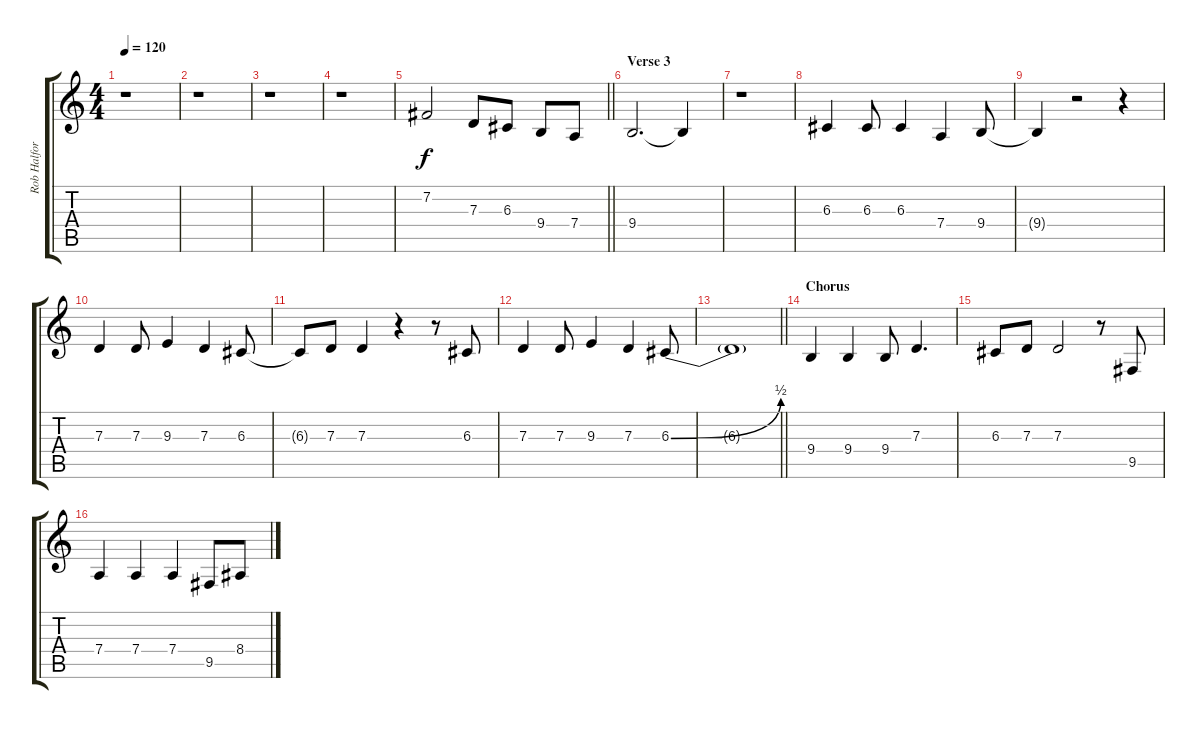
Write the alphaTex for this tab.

\track ("Rob Halford" "Rob Halfor") {instrument violin}
\staff {score tabs}
\tuning (E4 B3 G3 D3 A2 E2) {hide}
\ts (4 4)
\tempo 120
\clef g2
\ks c
r.1{dy f} |
r.1 |
r.1 |
r.1 |
\barLineRight lightlight
7.2.2 7.3.8 6.3.8 9.4.8 7.4.8 |
\section ("" "Verse 3")
9.4.2{d} 9.4{t}.4 |
r.1 |
6.3.4 6.3.8 6.3.4 7.4.4 9.4.8 |
9.4{t}.4 r.2 r.4 |
7.3.4 7.3.8 9.3.4 7.3.4 6.3.8 |
6.3{t}.8 7.3.8 7.3.4 r.4 r.8 6.3.8 |
7.3.4 7.3.8 9.3.4 7.3.4 6.3{be (bend 0 0 60 2)}.8 |
\barLineRight lightlight
6.3{t}.1 |
\section ("" "Chorus")
9.4.4 9.4.4 9.4.8 7.3.4{d} |
6.3.8 7.3.8 7.3.2 r.8 9.5.8 |
7.4.4 7.4.4 7.4.4 9.5.8 8.4.8
